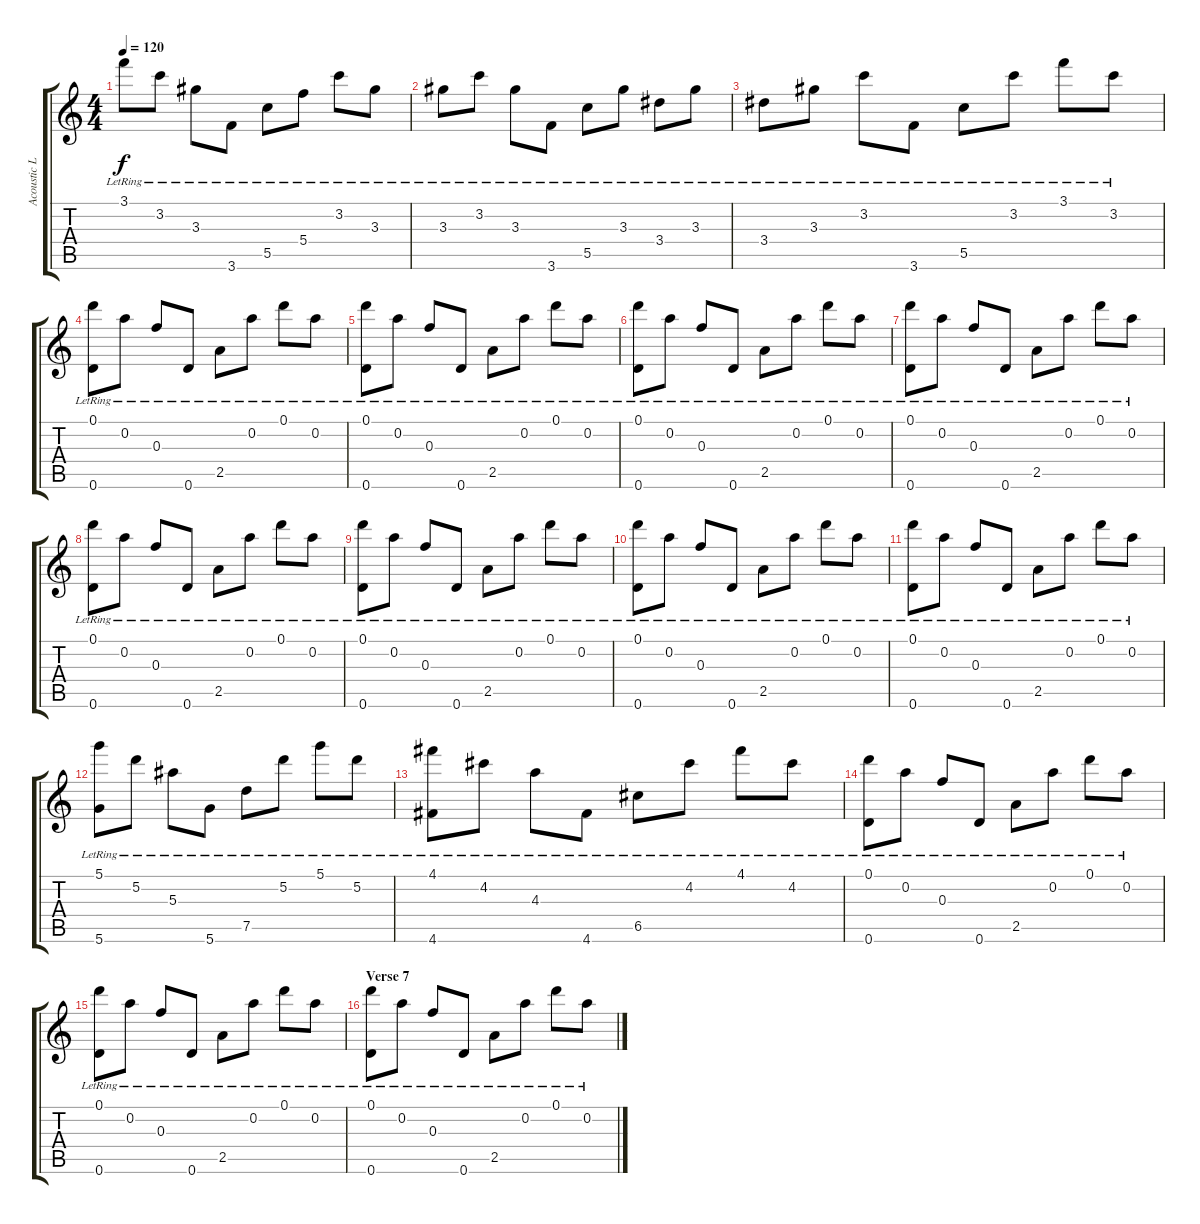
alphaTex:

\track ("Acoustic Lead" "Acoustic L") {instrument acousticguitarsteel}
\staff {score tabs}
\tuning (D5 A4 F4 C4 G3 D3) {hide}
\ts (4 4)
\tempo 120
\clef g2
\ks c
3.1{lr}.8{dy f} 3.2{lr}.8 3.3{lr}.8 3.6{lr}.8 5.5{lr}.8 5.4{lr}.8 3.2{lr}.8 3.3{lr}.8 |
3.3{lr}.8 3.2{lr}.8 3.3{lr}.8 3.6{lr}.8 5.5{lr}.8 3.3{lr}.8 3.4{lr}.8 3.3{lr}.8 |
3.4{lr}.8 3.3{lr}.8 3.2{lr}.8 3.6{lr}.8 5.5{lr}.8 3.2{lr}.8 3.1{lr}.8 3.2{lr}.8 |
(0.1{lr} 0.6{lr}).8 0.2{lr}.8 0.3{lr}.8 0.6{lr}.8 2.5{lr}.8 0.2{lr}.8 0.1{lr}.8 0.2{lr}.8 |
(0.1{lr} 0.6{lr}).8 0.2{lr}.8 0.3{lr}.8 0.6{lr}.8 2.5{lr}.8 0.2{lr}.8 0.1{lr}.8 0.2{lr}.8 |
(0.1{lr} 0.6{lr}).8 0.2{lr}.8 0.3{lr}.8 0.6{lr}.8 2.5{lr}.8 0.2{lr}.8 0.1{lr}.8 0.2{lr}.8 |
(0.1{lr} 0.6{lr}).8 0.2{lr}.8 0.3{lr}.8 0.6{lr}.8 2.5{lr}.8 0.2{lr}.8 0.1{lr}.8 0.2{lr}.8 |
(0.1{lr} 0.6{lr}).8 0.2{lr}.8 0.3{lr}.8 0.6{lr}.8 2.5{lr}.8 0.2{lr}.8 0.1{lr}.8 0.2{lr}.8 |
(0.1{lr} 0.6{lr}).8 0.2{lr}.8 0.3{lr}.8 0.6{lr}.8 2.5{lr}.8 0.2{lr}.8 0.1{lr}.8 0.2{lr}.8 |
(0.1{lr} 0.6{lr}).8 0.2{lr}.8 0.3{lr}.8 0.6{lr}.8 2.5{lr}.8 0.2{lr}.8 0.1{lr}.8 0.2{lr}.8 |
(0.1{lr} 0.6{lr}).8 0.2{lr}.8 0.3{lr}.8 0.6{lr}.8 2.5{lr}.8 0.2{lr}.8 0.1{lr}.8 0.2{lr}.8 |
(5.1{lr} 5.6{lr}).8 5.2{lr}.8 5.3{lr}.8 5.6{lr}.8 7.5{lr}.8 5.2{lr}.8 5.1{lr}.8 5.2{lr}.8 |
(4.1{lr} 4.6{lr}).8 4.2{lr}.8 4.3{lr}.8 4.6{lr}.8 6.5{lr}.8 4.2{lr}.8 4.1{lr}.8 4.2{lr}.8 |
(0.1{lr} 0.6{lr}).8 0.2{lr}.8 0.3{lr}.8 0.6{lr}.8 2.5{lr}.8 0.2{lr}.8 0.1{lr}.8 0.2{lr}.8 |
(0.1{lr} 0.6{lr}).8 0.2{lr}.8 0.3{lr}.8 0.6{lr}.8 2.5{lr}.8 0.2{lr}.8 0.1{lr}.8 0.2{lr}.8 |
\section ("" "Verse 7")
(0.1{lr} 0.6{lr}).8 0.2{lr}.8 0.3{lr}.8 0.6{lr}.8 2.5{lr}.8 0.2{lr}.8 0.1{lr}.8 0.2{lr}.8
